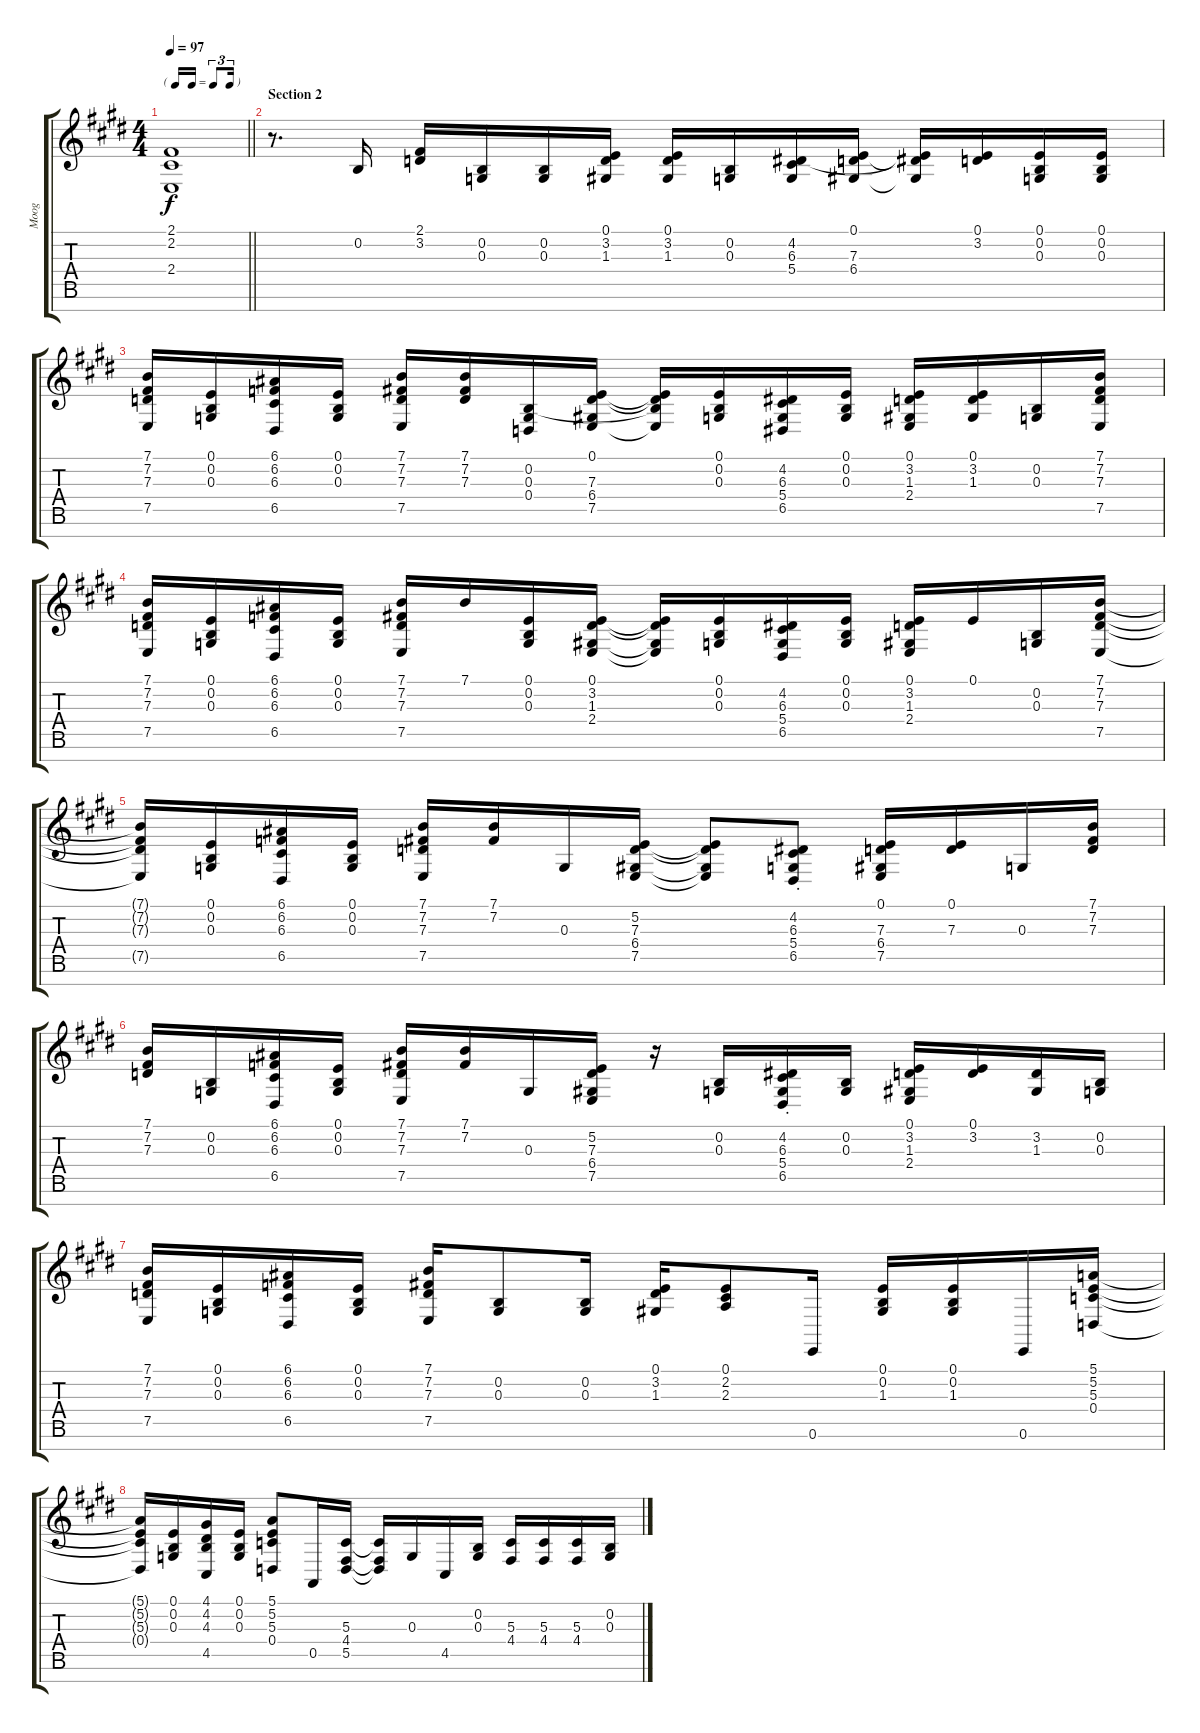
\track ("Moog" "Moog") {instrument clavinet}
\staff {score tabs}
\tuning (E4 B3 G3 D3 A2 E2 B1) {hide}
\ts (4 4)
\tf triplet16th
\tempo 97
\clef g2
\barLineRight lightlight
\ks e
(2.1{t} 2.2{t} 2.4{t}).1{dy f} |
\section ("" "Section 2")
\ks c#minor
r.8{d} 0.2.16 (2.1 3.2).16 (0.2 0.3).16 (0.2 0.3).16 (0.1 3.2 1.3).16 (0.1 3.2 1.3).16 (0.2 0.3).16 (4.2 6.3 5.4).16 (0.1 7.3 6.4).16 (0.1{t} 4.2{t} 6.4{t}).16 (0.1 3.2).16 (0.1 0.2 0.3).16 (0.1 0.2 0.3).16 |
\ks e
(7.1 7.2 7.3 7.5).16 (0.1 0.2 0.3).16 (6.1 6.2 6.3 6.5).16 (0.1 0.2 0.3).16 (7.1 7.2 7.3 7.5).16 (7.1 7.2 7.3).16 (0.2 0.3 0.4).16 (0.1 7.3 6.4 7.5).16 (0.1{t} 0.2{t} 7.3{t} 7.5{t}).16 (0.1 0.2 0.3).16 (4.2 6.3 5.4 6.5).16 (0.1 0.2 0.3).16 (0.1 3.2 1.3 2.4).16 (0.1 3.2 1.3).16 (0.2 0.3).16 (7.1 7.2 7.3 7.5).16 |
\ks c#minor
(7.1 7.2 7.3 7.5).16 (0.1 0.2 0.3).16 (6.1 6.2 6.3 6.5).16 (0.1 0.2 0.3).16 (7.1 7.2 7.3 7.5).16 7.1.16 (0.1 0.2 0.3).16 (0.1 3.2 1.3 2.4).16 (0.1{t} 3.2{t} 1.3{t} 2.4{t}).16 (0.1 0.2 0.3).16 (4.2 6.3 5.4 6.5).16 (0.1 0.2 0.3).16 (0.1 3.2 1.3 2.4).16 0.1.16 (0.2 0.3).16 (7.1 7.2 7.3 7.5).16 |
\ks e
(7.1{t} 7.2{t} 7.3{t} 7.5{t}).16 (0.1 0.2 0.3).16 (6.1 6.2 6.3 6.5).16 (0.1 0.2 0.3).16 (7.1 7.2 7.3 7.5).16 (7.1 7.2).16 0.3.16 (5.2 7.3 6.4 7.5).16 (5.2{t} 7.3{t} 6.4{t} 7.5{t}).8 (4.2{st} 6.3{st} 5.4{st} 6.5{st}).8 (0.1 7.3 6.4 7.5).16 (0.1 7.3).16 0.3.16 (7.1 7.2 7.3).16 |
\ks c#minor
(7.1 7.2 7.3).16 (0.2 0.3).16 (6.1 6.2 6.3 6.5).16 (0.1 0.2 0.3).16 (7.1 7.2 7.3 7.5).16 (7.1 7.2).16 0.3.16 (5.2 7.3 6.4 7.5).16 r.16 (0.2 0.3).16 (4.2{st} 6.3{st} 5.4{st} 6.5{st}).16 (0.2 0.3).16 (0.1 3.2 1.3 2.4).16 (0.1 3.2).16 (3.2 1.3).16 (0.2 0.3).16 |
\ks e
(7.1 7.2 7.3 7.5).16 (0.1 0.2 0.3).16 (6.1 6.2 6.3 6.5).16 (0.1 0.2 0.3).16 (7.1 7.2 7.3 7.5).16 (0.2 0.3).8 (0.2 0.3).16 (0.1 3.2 1.3).16 (0.1 2.2 2.3).8 0.6.16 (0.1 0.2 1.3).16 (0.1 0.2 1.3).16 0.6.16 (5.1 5.2 5.3 0.4).16 |
\ks c#minor
(5.1{t} 5.2{t} 5.3{t} 0.4{t}).16 (0.1 0.2 0.3).16 (4.1 4.2 4.3 4.5).16 (0.1 0.2 0.3).16 (5.1 5.2 5.3 0.4).8 0.5.16 (5.3 4.4 5.5).16 (5.3{t} 4.4{t} 5.5{t}).16 0.3.16 4.5.16 (0.2 0.3).16 (5.3 4.4).16 (5.3 4.4).16 (5.3 4.4).16 (0.2 0.3).16
